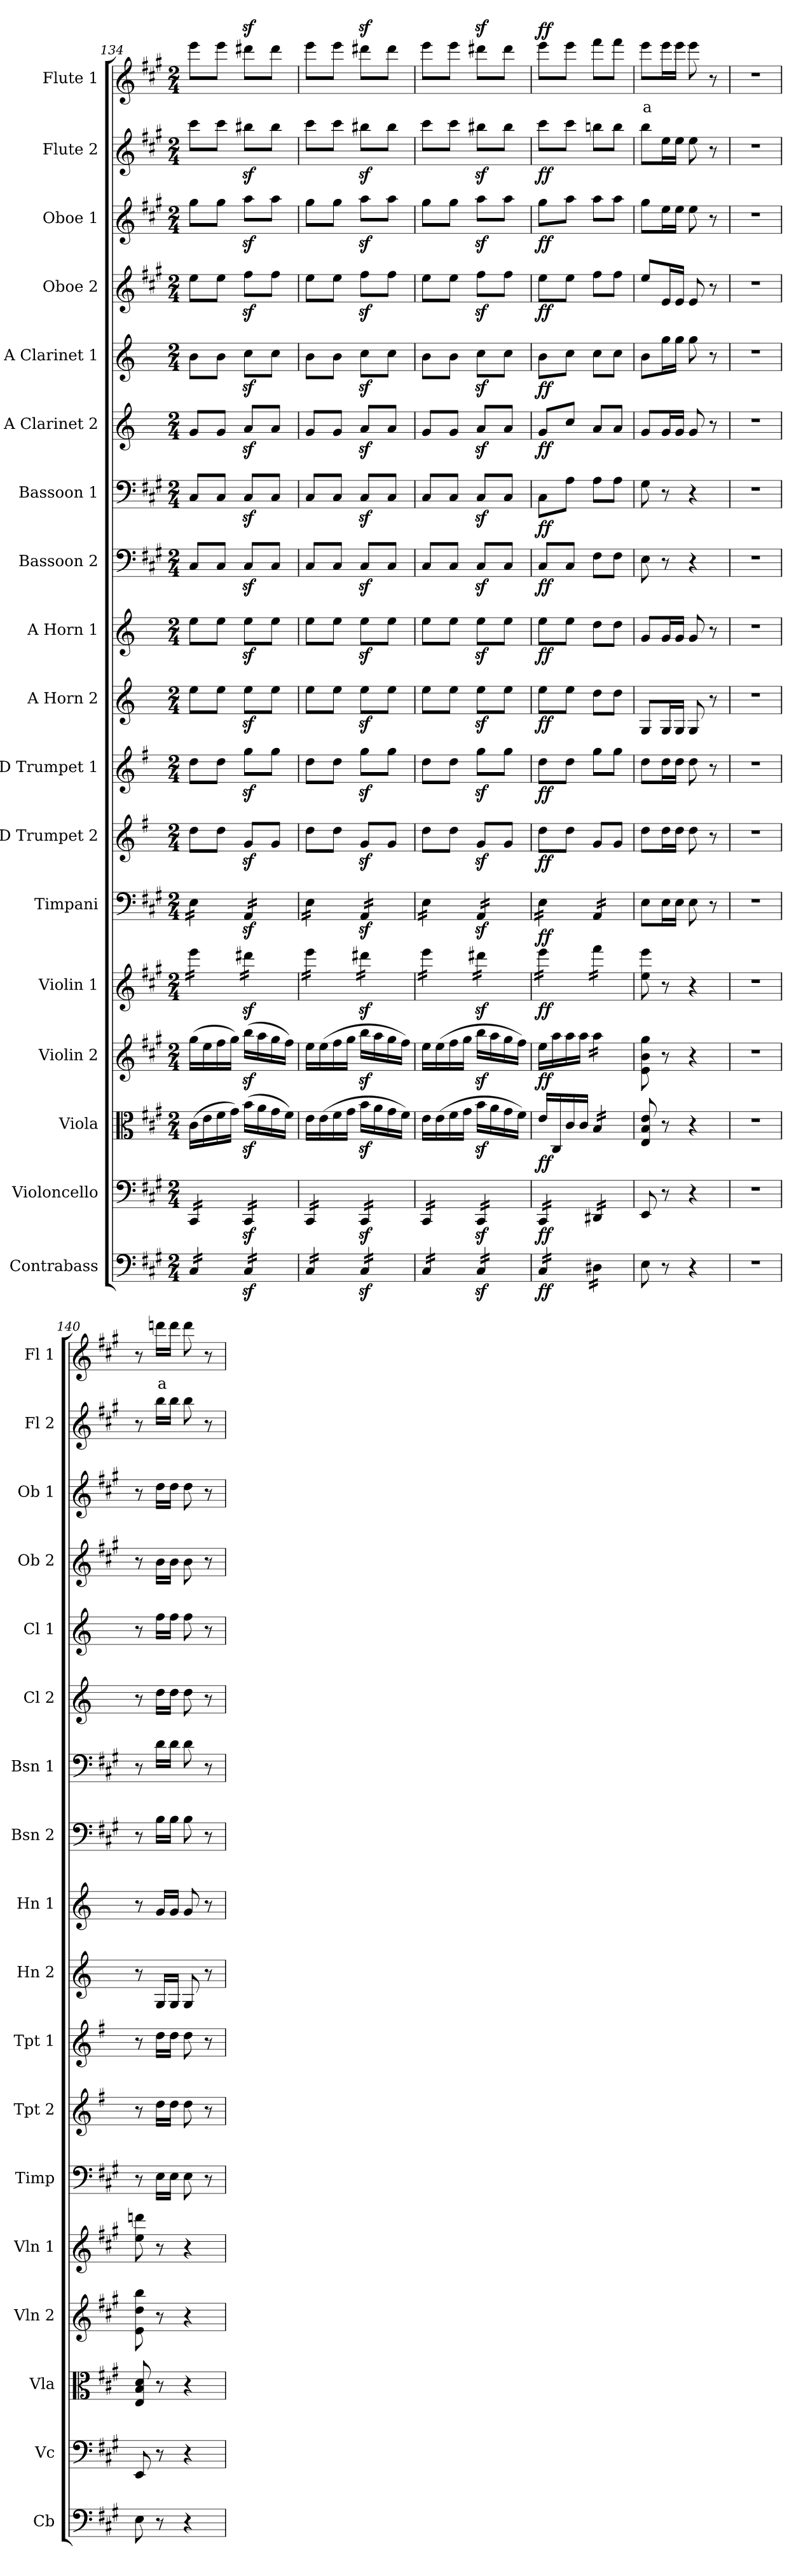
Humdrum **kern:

**kern	**dynam	**kern	**dynam	**kern	**dynam	**kern	**dynam	**kern	**dynam	**kern	**dynam	**kern	**dynam	**kern	**dynam	**kern	**dynam	**kern	**dynam	**kern	**dynam	**kern	**dynam	**kern	**dynam	**kern	**dynam	**kern	**dynam	**kern	**dynam	**kern	**dynam	**kern	**text	**dynam
*part18	*part18	*part17	*part17	*part16	*part16	*part15	*part15	*part14	*part14	*part13	*part13	*part12	*part12	*part11	*part11	*part10	*part10	*part9	*part9	*part8	*part8	*part7	*part7	*part6	*part6	*part5	*part5	*part4	*part4	*part3	*part3	*part2	*part2	*part1	*part1	*part1
*staff18	*staff18	*staff17	*staff17	*staff16	*staff16	*staff15	*staff15	*staff14	*staff14	*staff13	*staff13	*staff12	*staff12	*staff11	*staff11	*staff10	*staff10	*staff9	*staff9	*staff8	*staff8	*staff7	*staff7	*staff6	*staff6	*staff5	*staff5	*staff4	*staff4	*staff3	*staff3	*staff2	*staff2	*staff1	*staff1	*staff1
*I"Contrabass	*	*I"Violoncello	*	*I"Viola	*	*I"Violin 2	*	*I"Violin 1	*	*I"Timpani	*	*I"D Trumpet 2	*	*I"D Trumpet 1	*	*I"A Horn 2	*	*I"A Horn 1	*	*I"Bassoon 2	*	*I"Bassoon 1	*	*I"A Clarinet 2	*	*I"A Clarinet 1	*	*I"Oboe 2	*	*I"Oboe 1	*	*I"Flute 2	*	*I"Flute 1	*	*
*I'Cb	*	*I'Vc	*	*I'Vla	*	*I'Vln 2	*	*I'Vln 1	*	*I'Timp	*	*I'Tpt 2	*	*I'Tpt 1	*	*I'Hn 2	*	*I'Hn 1	*	*I'Bsn 2	*	*I'Bsn 1	*	*I'Cl 2	*	*I'Cl 1	*	*I'Ob 2	*	*I'Ob 1	*	*I'Fl 2	*	*I'Fl 1	*	*
*clefF4	*	*clefF4	*	*clefC3	*	*clefG2	*	*clefG2	*	*clefF4	*	*clefG2	*	*clefG2	*	*clefG2	*	*clefG2	*	*clefF4	*	*clefF4	*	*clefG2	*	*clefG2	*	*clefG2	*	*clefG2	*	*clefG2	*	*clefG2	*	*
*ITrd7c12	*	*	*	*	*	*	*	*	*	*	*	*ITrd-1c-2	*	*ITrd-1c-2	*	*ITrd2c3	*	*ITrd2c3	*	*	*	*	*	*ITrd2c3	*	*ITrd2c3	*	*	*	*	*	*	*	*	*	*
*k[f#c#g#]	*	*k[f#c#g#]	*	*k[f#c#g#]	*	*k[f#c#g#]	*	*k[f#c#g#]	*	*k[f#c#g#]	*	*k[f#c#g#]	*	*k[f#c#g#]	*	*k[f#c#g#]	*	*k[f#c#g#]	*	*k[f#c#g#]	*	*k[f#c#g#]	*	*k[f#c#g#]	*	*k[f#c#g#]	*	*k[f#c#g#]	*	*k[f#c#g#]	*	*k[f#c#g#]	*	*k[f#c#g#]	*	*
*M2/4	*	*M2/4	*	*M2/4	*	*M2/4	*	*M2/4	*	*M2/4	*	*M2/4	*	*M2/4	*	*M2/4	*	*M2/4	*	*M2/4	*	*M2/4	*	*M2/4	*	*M2/4	*	*M2/4	*	*M2/4	*	*M2/4	*	*M2/4	*	*
=134	=134	=134	=134	=134	=134	=134	=134	=134	=134	=134	=134	=134	=134	=134	=134	=134	=134	=134	=134	=134	=134	=134	=134	=134	=134	=134	=134	=134	=134	=134	=134	=134	=134	=134	=134	=134
*tremolo	*	*	*	*	*	*	*	*	*	*	*	*	*	*	*	*	*	*	*	*	*	*	*	*	*	*	*	*	*	*	*	*	*	*	*	*
*	*	*tremolo	*	*	*	*	*	*	*	*	*	*	*	*	*	*	*	*	*	*	*	*	*	*	*	*	*	*	*	*	*	*	*	*	*	*
*	*	*	*	*	*	*	*	*tremolo	*	*	*	*	*	*	*	*	*	*	*	*	*	*	*	*	*	*	*	*	*	*	*	*	*	*	*	*
*	*	*	*	*	*	*	*	*	*	*tremolo	*	*	*	*	*	*	*	*	*	*	*	*	*	*	*	*	*	*	*	*	*	*	*	*	*	*
16CC#/LL	.	16CC#/LL	.	(16c#\LL	.	(16gg#\LL	.	16eee\LL	.	16E\LL	.	8ee\L	.	8ee\L	.	8cc#\L	.	8cc#\L	.	8C#/L	.	8C#/L	.	8e/L	.	8g#\L	.	8ee\L	.	8gg#\L	.	8ccc#\L	.	8eee\L	.	.
16CC#/	.	16CC#/	.	16e\	.	16ee\	.	16eee\	.	16E\	.	.	.	.	.	.	.	.	.	.	.	.	.	.	.	.	.	.	.	.	.	.	.	.	.	.
16CC#/	.	16CC#/	.	16f#\	.	16ff#\	.	16eee\	.	16E\	.	8ee\J	.	8ee\J	.	8cc#\J	.	8cc#\J	.	8C#/J	.	8C#/J	.	8e/J	.	8g#\J	.	8ee\J	.	8gg#\J	.	8ccc#\J	.	8eee\J	.	.
16CC#/JJ	.	16CC#/JJ	.	16g#\JJ)	.	16gg#\JJ)	.	16eee\JJ	.	16E\JJ	.	.	.	.	.	.	.	.	.	.	.	.	.	.	.	.	.	.	.	.	.	.	.	.	.	.
16CC#z</LL	.	16CC#z</LL	.	(16bz<\LL	.	(16bbz<\LL	.	16ddd#Xz<\LL	.	16AAz</LL	.	8az</L	.	8aaz<\L	.	8cc#z<\L	.	8cc#z<\L	.	8C#z</L	.	8C#z</L	.	8f#z</L	.	8az<\L	.	8ff#z<\L	.	8aaz<\L	.	8bb#Xz<\L	.	8ddd#Xz<\L	.	.
16CC#z</	.	16CC#z</	.	16a\	.	16aa\	.	16ddd#Xz<\	.	16AAz</	.	.	.	.	.	.	.	.	.	.	.	.	.	.	.	.	.	.	.	.	.	.	.	.	.	.
16CC#z</	.	16CC#z</	.	16g#\	.	16gg#\	.	16ddd#Xz<\	.	16AAz</	.	8a/J	.	8aa\J	.	8cc#\J	.	8cc#\J	.	8C#/J	.	8C#/J	.	8f#/J	.	8a\J	.	8ff#\J	.	8aa\J	.	8bb#\J	.	8ddd#\J	.	.
16CC#z</JJ	.	16CC#z</JJ	.	16f#\JJ)	.	16ff#\JJ)	.	16ddd#Xz<\JJ	.	16AAz</JJ	.	.	.	.	.	.	.	.	.	.	.	.	.	.	.	.	.	.	.	.	.	.	.	.	.	.
=135	=135	=135	=135	=135	=135	=135	=135	=135	=135	=135	=135	=135	=135	=135	=135	=135	=135	=135	=135	=135	=135	=135	=135	=135	=135	=135	=135	=135	=135	=135	=135	=135	=135	=135	=135	=135
16CC#/LL	.	16CC#/LL	.	16e\LL	.	16ee\LL	.	16eee\LL	.	16E\LL	.	8ee\L	.	8ee\L	.	8cc#\L	.	8cc#\L	.	8C#/L	.	8C#/L	.	8e/L	.	8g#\L	.	8ee\L	.	8gg#\L	.	8ccc#\L	.	8eee\L	.	.
16CC#/	.	16CC#/	.	(16e\	.	(16ee\	.	16eee\	.	16E\	.	.	.	.	.	.	.	.	.	.	.	.	.	.	.	.	.	.	.	.	.	.	.	.	.	.
16CC#/	.	16CC#/	.	16f#\	.	16ff#\	.	16eee\	.	16E\	.	8ee\J	.	8ee\J	.	8cc#\J	.	8cc#\J	.	8C#/J	.	8C#/J	.	8e/J	.	8g#\J	.	8ee\J	.	8gg#\J	.	8ccc#\J	.	8eee\J	.	.
16CC#/JJ	.	16CC#/JJ	.	16g#\JJ	.	16gg#\JJ	.	16eee\JJ	.	16E\JJ	.	.	.	.	.	.	.	.	.	.	.	.	.	.	.	.	.	.	.	.	.	.	.	.	.	.
16CC#z</LL	.	16CC#z</LL	.	16bz<\LL	.	16bbz<\LL	.	16ddd#Xz<\LL	.	16AAz</LL	.	8az</L	.	8aaz<\L	.	8cc#z<\L	.	8cc#z<\L	.	8C#z</L	.	8C#z</L	.	8f#z</L	.	8az<\L	.	8ff#z<\L	.	8aaz<\L	.	8bb#Xz<\L	.	8ddd#Xz<\L	.	.
16CC#z</	.	16CC#z</	.	16a\	.	16aa\	.	16ddd#Xz<\	.	16AAz</	.	.	.	.	.	.	.	.	.	.	.	.	.	.	.	.	.	.	.	.	.	.	.	.	.	.
16CC#z</	.	16CC#z</	.	16g#\	.	16gg#\	.	16ddd#Xz<\	.	16AAz</	.	8a/J	.	8aa\J	.	8cc#\J	.	8cc#\J	.	8C#/J	.	8C#/J	.	8f#/J	.	8a\J	.	8ff#\J	.	8aa\J	.	8bb#\J	.	8ddd#\J	.	.
16CC#z</JJ	.	16CC#z</JJ	.	16f#\JJ)	.	16ff#\JJ)	.	16ddd#Xz<\JJ	.	16AAz</JJ	.	.	.	.	.	.	.	.	.	.	.	.	.	.	.	.	.	.	.	.	.	.	.	.	.	.
=136	=136	=136	=136	=136	=136	=136	=136	=136	=136	=136	=136	=136	=136	=136	=136	=136	=136	=136	=136	=136	=136	=136	=136	=136	=136	=136	=136	=136	=136	=136	=136	=136	=136	=136	=136	=136
16CC#/LL	.	16CC#/LL	.	16e\LL	.	16ee\LL	.	16eee\LL	.	16E\LL	.	8ee\L	.	8ee\L	.	8cc#\L	.	8cc#\L	.	8C#/L	.	8C#/L	.	8e/L	.	8g#\L	.	8ee\L	.	8gg#\L	.	8ccc#\L	.	8eee\L	.	.
16CC#/	.	16CC#/	.	(16e\	.	(16ee\	.	16eee\	.	16E\	.	.	.	.	.	.	.	.	.	.	.	.	.	.	.	.	.	.	.	.	.	.	.	.	.	.
16CC#/	.	16CC#/	.	16f#\	.	16ff#\	.	16eee\	.	16E\	.	8ee\J	.	8ee\J	.	8cc#\J	.	8cc#\J	.	8C#/J	.	8C#/J	.	8e/J	.	8g#\J	.	8ee\J	.	8gg#\J	.	8ccc#\J	.	8eee\J	.	.
16CC#/JJ	.	16CC#/JJ	.	16g#\JJ	.	16gg#\JJ	.	16eee\JJ	.	16E\JJ	.	.	.	.	.	.	.	.	.	.	.	.	.	.	.	.	.	.	.	.	.	.	.	.	.	.
16CC#z</LL	.	16CC#z</LL	.	16bz<\LL	.	16bbz<\LL	.	16ddd#Xz<\LL	.	16AAz</LL	.	8az</L	.	8aaz<\L	.	8cc#z<\L	.	8cc#z<\L	.	8C#z</L	.	8C#z</L	.	8f#z</L	.	8az<\L	.	8ff#z<\L	.	8aaz<\L	.	8bb#Xz<\L	.	8ddd#Xz<\L	.	.
16CC#z</	.	16CC#z</	.	16a\	.	16aa\	.	16ddd#Xz<\	.	16AAz</	.	.	.	.	.	.	.	.	.	.	.	.	.	.	.	.	.	.	.	.	.	.	.	.	.	.
16CC#z</	.	16CC#z</	.	16g#\	.	16gg#\	.	16ddd#Xz<\	.	16AAz</	.	8a/J	.	8aa\J	.	8cc#\J	.	8cc#\J	.	8C#/J	.	8C#/J	.	8f#/J	.	8a\J	.	8ff#\J	.	8aa\J	.	8bb#\J	.	8ddd#\J	.	.
16CC#z</JJ	.	16CC#z</JJ	.	16f#\JJ)	.	16ff#\JJ)	.	16ddd#Xz<\JJ	.	16AAz</JJ	.	.	.	.	.	.	.	.	.	.	.	.	.	.	.	.	.	.	.	.	.	.	.	.	.	.
=137	=137	=137	=137	=137	=137	=137	=137	=137	=137	=137	=137	=137	=137	=137	=137	=137	=137	=137	=137	=137	=137	=137	=137	=137	=137	=137	=137	=137	=137	=137	=137	=137	=137	=137	=137	=137
!	!LO:DY:b	!	!LO:DY:b	!	!LO:DY:b	!	!LO:DY:b	!	!LO:DY:b	!	!LO:DY:b	!	!LO:DY:b	!	!LO:DY:b	!	!LO:DY:b	!	!LO:DY:b	!	!LO:DY:b	!	!LO:DY:b	!	!LO:DY:b	!	!LO:DY:b	!	!LO:DY:b	!	!LO:DY:b	!	!LO:DY:b	!	!	!LO:DY:b
16CC#/LL	ff	16CC#/LL	ff	16e/LL	ff	16ee\LL	ff	16eee\LL	ff	16E\LL	ff	8ee\L	ff	8ee\L	ff	8cc#\L	ff	8cc#\L	ff	8C#/L	ff	8C#\L	ff	8e/L	ff	8g#\L	ff	8ee\L	ff	8gg#\L	ff	8ccc#\L	ff	8eee\L	.	ff
16CC#/	.	16CC#/	.	16C#/	.	16aa\	.	16eee\	.	16E\	.	.	.	.	.	.	.	.	.	.	.	.	.	.	.	.	.	.	.	.	.	.	.	.	.	.
16CC#/	.	16CC#/	.	16c#/	.	16aa\	.	16eee\	.	16E\	.	8ee\J	.	8ee\J	.	8cc#\J	.	8cc#\J	.	8C#/J	.	8A\J	.	8a/J	.	8a\J	.	8ee\J	.	8aa\J	.	8ccc#\J	.	8eee\J	.	.
16CC#/JJ	.	16CC#/JJ	.	16c#/JJ	.	16aa\JJ	.	16eee\JJ	.	16E\JJ	.	.	.	.	.	.	.	.	.	.	.	.	.	.	.	.	.	.	.	.	.	.	.	.	.	.
*	*	*	*	*tremolo	*	*	*	*	*	*	*	*	*	*	*	*	*	*	*	*	*	*	*	*	*	*	*	*	*	*	*	*	*	*	*	*
*	*	*	*	*	*	*tremolo	*	*	*	*	*	*	*	*	*	*	*	*	*	*	*	*	*	*	*	*	*	*	*	*	*	*	*	*	*	*
16DD#X\LL	.	16DD#X/LL	.	16B/LL	.	16aa\LL	.	16fff#\LL	.	16AA/LL	.	8a/L	.	8aa\L	.	8b\L	.	8b\L	.	8F#\L	.	8A\L	.	8f#/L	.	8a\L	.	8ff#\L	.	8aa\L	.	8bbn\L	.	8fff#\L	.	.
16DD#X\	.	16DD#X/	.	16B/	.	16aa\	.	16fff#\	.	16AA/	.	.	.	.	.	.	.	.	.	.	.	.	.	.	.	.	.	.	.	.	.	.	.	.	.	.
16DD#X\	.	16DD#X/	.	16B/	.	16aa\	.	16fff#\	.	16AA/	.	8a/J	.	8aa\J	.	8b\J	.	8b\J	.	8F#\J	.	8A\J	.	8f#/J	.	8a\J	.	8ff#\J	.	8aa\J	.	8bb\J	.	8fff#\J	.	.
16DD#X\JJ	.	16DD#X/JJ	.	16B/JJ	.	16aa\JJ	.	16fff#\JJ	.	16AA/JJ	.	.	.	.	.	.	.	.	.	.	.	.	.	.	.	.	.	.	.	.	.	.	.	.	.	.
*	*	*	*	*	*	*	*	*	*	*Xtremolo	*	*	*	*	*	*	*	*	*	*	*	*	*	*	*	*	*	*	*	*	*	*	*	*	*	*
*	*	*	*	*	*	*	*	*Xtremolo	*	*	*	*	*	*	*	*	*	*	*	*	*	*	*	*	*	*	*	*	*	*	*	*	*	*	*	*
*	*	*	*	*	*	*Xtremolo	*	*	*	*	*	*	*	*	*	*	*	*	*	*	*	*	*	*	*	*	*	*	*	*	*	*	*	*	*	*
*	*	*	*	*Xtremolo	*	*	*	*	*	*	*	*	*	*	*	*	*	*	*	*	*	*	*	*	*	*	*	*	*	*	*	*	*	*	*	*
*	*	*Xtremolo	*	*	*	*	*	*	*	*	*	*	*	*	*	*	*	*	*	*	*	*	*	*	*	*	*	*	*	*	*	*	*	*	*	*
*Xtremolo	*	*	*	*	*	*	*	*	*	*	*	*	*	*	*	*	*	*	*	*	*	*	*	*	*	*	*	*	*	*	*	*	*	*	*	*
=138	=138	=138	=138	=138	=138	=138	=138	=138	=138	=138	=138	=138	=138	=138	=138	=138	=138	=138	=138	=138	=138	=138	=138	=138	=138	=138	=138	=138	=138	=138	=138	=138	=138	=138	=138	=138
!	!	!	!	!	!	!	!	!	!	!	!	!	!	!	!	!	!	!	!	!	!	!	!	!	!	!	!	!	!	!	!	!	!	!	!LO:LY:b:color=#FF0000	!
8EE\	.	8EE/	.	8E/ 8B/ 8e/	.	8e\ 8b\ 8gg#\	.	8ee\ 8eee\	.	8E\L	.	8ee\L	.	8ee\L	.	8E/L	.	8e/L	.	8E\	.	8G#\	.	8e/L	.	8g#\L	.	8ee/L	.	8gg#\L	.	8bb\L	.	8eee\L	a	.
8r	.	8r	.	8r	.	8r	.	8r	.	16E\L	.	16ee\L	.	16ee\L	.	16E/L	.	16e/L	.	8r	.	8r	.	16e/L	.	16ee\L	.	16e/L	.	16ee\L	.	16ee\L	.	16eee\L	.	.
.	.	.	.	.	.	.	.	.	.	16E\JJ	.	16ee\JJ	.	16ee\JJ	.	16E/JJ	.	16e/JJ	.	.	.	.	.	16e/JJ	.	16ee\JJ	.	16e/JJ	.	16ee\JJ	.	16ee\JJ	.	16eee\JJ	.	.
4r	.	4r	.	4r	.	4r	.	4r	.	8E\	.	8ee\	.	8ee\	.	8E/	.	8e/	.	4r	.	4r	.	8e/	.	8ee\	.	8e/	.	8ee\	.	8ee\	.	8eee\	.	.
.	.	.	.	.	.	.	.	.	.	8r	.	8r	.	8r	.	8r	.	8r	.	.	.	.	.	8r	.	8r	.	8r	.	8r	.	8r	.	8r	.	.
=139	=139	=139	=139	=139	=139	=139	=139	=139	=139	=139	=139	=139	=139	=139	=139	=139	=139	=139	=139	=139	=139	=139	=139	=139	=139	=139	=139	=139	=139	=139	=139	=139	=139	=139	=139	=139
2r	.	2r	.	2r	.	2r	.	2r	.	2r	.	2r	.	2r	.	2r	.	2r	.	2r	.	2r	.	2r	.	2r	.	2r	.	2r	.	2r	.	2r	.	.
=140	=140	=140	=140	=140	=140	=140	=140	=140	=140	=140	=140	=140	=140	=140	=140	=140	=140	=140	=140	=140	=140	=140	=140	=140	=140	=140	=140	=140	=140	=140	=140	=140	=140	=140	=140	=140
8EE\	.	8EE/	.	8E/ 8B/ 8d/	.	8e\ 8dd\ 8bb\	.	8ee\ 8dddn\	.	8r	.	8r	.	8r	.	8r	.	8r	.	8r	.	8r	.	8r	.	8r	.	8r	.	8r	.	8r	.	8r	.	.
!	!	!	!	!	!	!	!	!	!	!	!	!	!	!	!	!	!	!	!	!	!	!	!	!	!	!	!	!	!	!	!	!	!	!	!LO:LY:b:color=#FF0000	!
8r	.	8r	.	8r	.	8r	.	8r	.	16E\LL	.	16ee\LL	.	16ee\LL	.	16E/LL	.	16e/LL	.	16B\LL	.	16d\LL	.	16b\LL	.	16dd\LL	.	16b\LL	.	16dd\LL	.	16bb\LL	.	16dddn\LL	a	.
.	.	.	.	.	.	.	.	.	.	16E\JJ	.	16ee\JJ	.	16ee\JJ	.	16E/JJ	.	16e/JJ	.	16B\JJ	.	16d\JJ	.	16b\JJ	.	16dd\JJ	.	16b\JJ	.	16dd\JJ	.	16bb\JJ	.	16ddd\JJ	.	.
4r	.	4r	.	4r	.	4r	.	4r	.	8E\	.	8ee\	.	8ee\	.	8E/	.	8e/	.	8B\	.	8d\	.	8b\	.	8dd\	.	8b\	.	8dd\	.	8bb\	.	8ddd\	.	.
.	.	.	.	.	.	.	.	.	.	8r	.	8r	.	8r	.	8r	.	8r	.	8r	.	8r	.	8r	.	8r	.	8r	.	8r	.	8r	.	8r	.	.
=	=	=	=	=	=	=	=	=	=	=	=	=	=	=	=	=	=	=	=	=	=	=	=	=	=	=	=	=	=	=	=	=	=	=	=	=
*-	*-	*-	*-	*-	*-	*-	*-	*-	*-	*-	*-	*-	*-	*-	*-	*-	*-	*-	*-	*-	*-	*-	*-	*-	*-	*-	*-	*-	*-	*-	*-	*-	*-	*-	*-	*-
